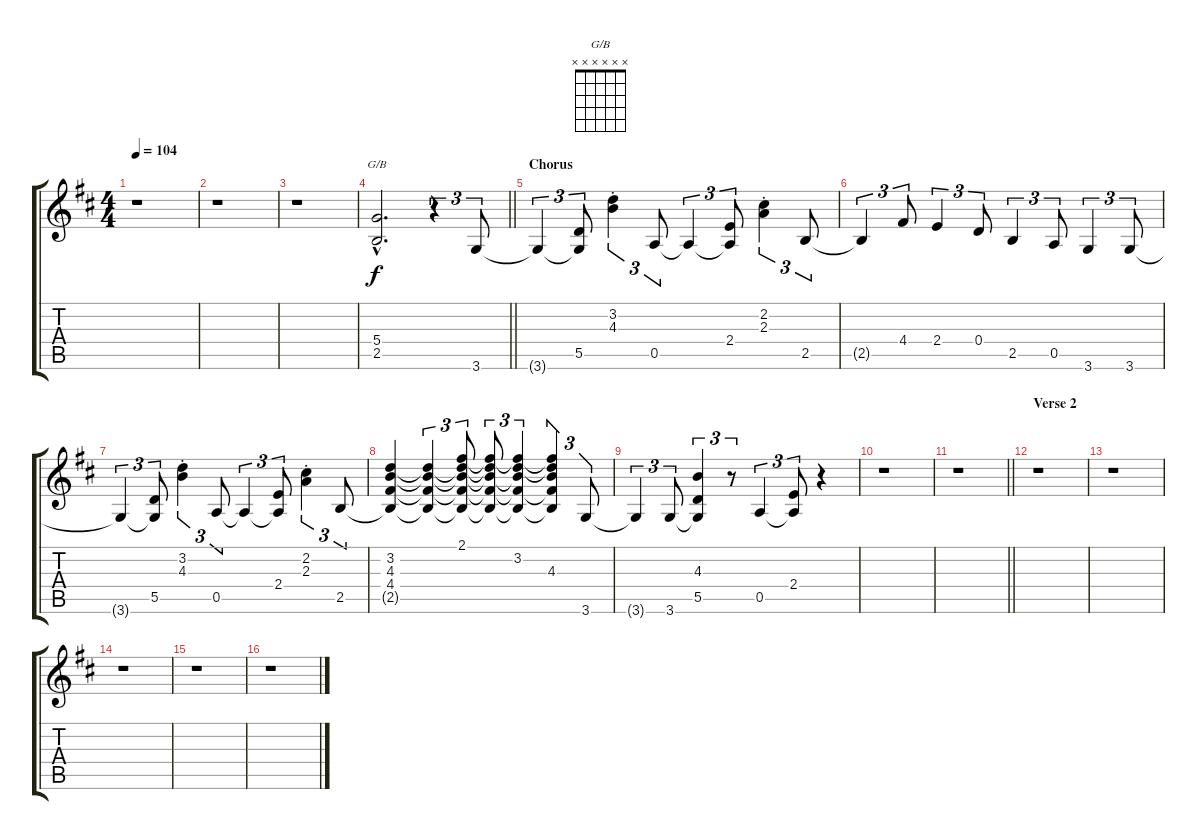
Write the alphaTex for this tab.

\track "" {instrument acousticguitarsteel}
\staff {score tabs}
\tuning (E4 B3 G3 D3 A2 E2) {hide}
\chord ("G/B" x x x x x x)
\ts (4 4)
\tempo 104
\clef g2
\ks d
r.1{dy f} |
r.1 |
r.1 |
\barLineRight lightlight
(5.4{hac} 2.5{hac}).2{d ch "G/B"} r.4{tu (3 2) volume 16} 3.6.8{tu (3 2)} |
\section ("" "Chorus")
3.6{t}.4{tu (3 2) volume 16} (5.5 3.6{t}).8{tu (3 2)} (3.2{st} 4.3{st}).4{tu (3 2)} 0.5.8{tu (3 2)} 0.5{t}.4{tu (3 2)} (2.4 0.5{t}).8{tu (3 2)} (2.2{st} 2.3{st}).4{tu (3 2)} 2.5.8{tu (3 2)} |
2.5{t}.4{tu (3 2) volume 16} 4.4.8{tu (3 2)} 2.4.4{tu (3 2)} 0.4.8{tu (3 2)} 2.5.4{tu (3 2)} 0.5.8{tu (3 2)} 3.6.4{tu (3 2)} 3.6.8{tu (3 2)} |
3.6{t}.4{tu (3 2) volume 16} (5.5 3.6{t}).8{tu (3 2)} (3.2{st} 4.3{st}).4{tu (3 2)} 0.5.8{tu (3 2)} 0.5{t}.4{tu (3 2)} (2.4 0.5{t}).8{tu (3 2)} (2.2{st} 2.3{st}).4{tu (3 2)} 2.5.8{tu (3 2)} |
(3.2 4.3 4.4 2.5{t}).4{volume 16} (3.2{t} 4.3{t} 4.4{t} 2.5{t}).4{tu (3 2)} (2.1 3.2{t} 4.3{t} 4.4{t} 2.5{t}).8{tu (3 2)} (2.1{t} 3.2{t} 4.3{t} 4.4{t} 2.5{t}).8{tu (3 2)} (2.1{t} 3.2 4.3{t} 4.4{t} 2.5{t}).4{tu (3 2)} (2.1{t} 3.2{t} 4.3 4.4{t} 2.5{t}).4{tu (3 2)} 3.6.8{tu (3 2)} |
3.6{t}.4{tu (3 2) volume 16} 3.6.8{tu (3 2)} (4.3 5.5 3.6{t}).4{tu (3 2)} r.8{tu (3 2)} 0.5.4{tu (3 2)} (2.4 0.5{t}).8{tu (3 2)} r.4 |
r.1 |
\barLineRight lightlight
r.1 |
\section ("" "Verse 2")
r.1 |
r.1 |
r.1 |
r.1 |
r.1
